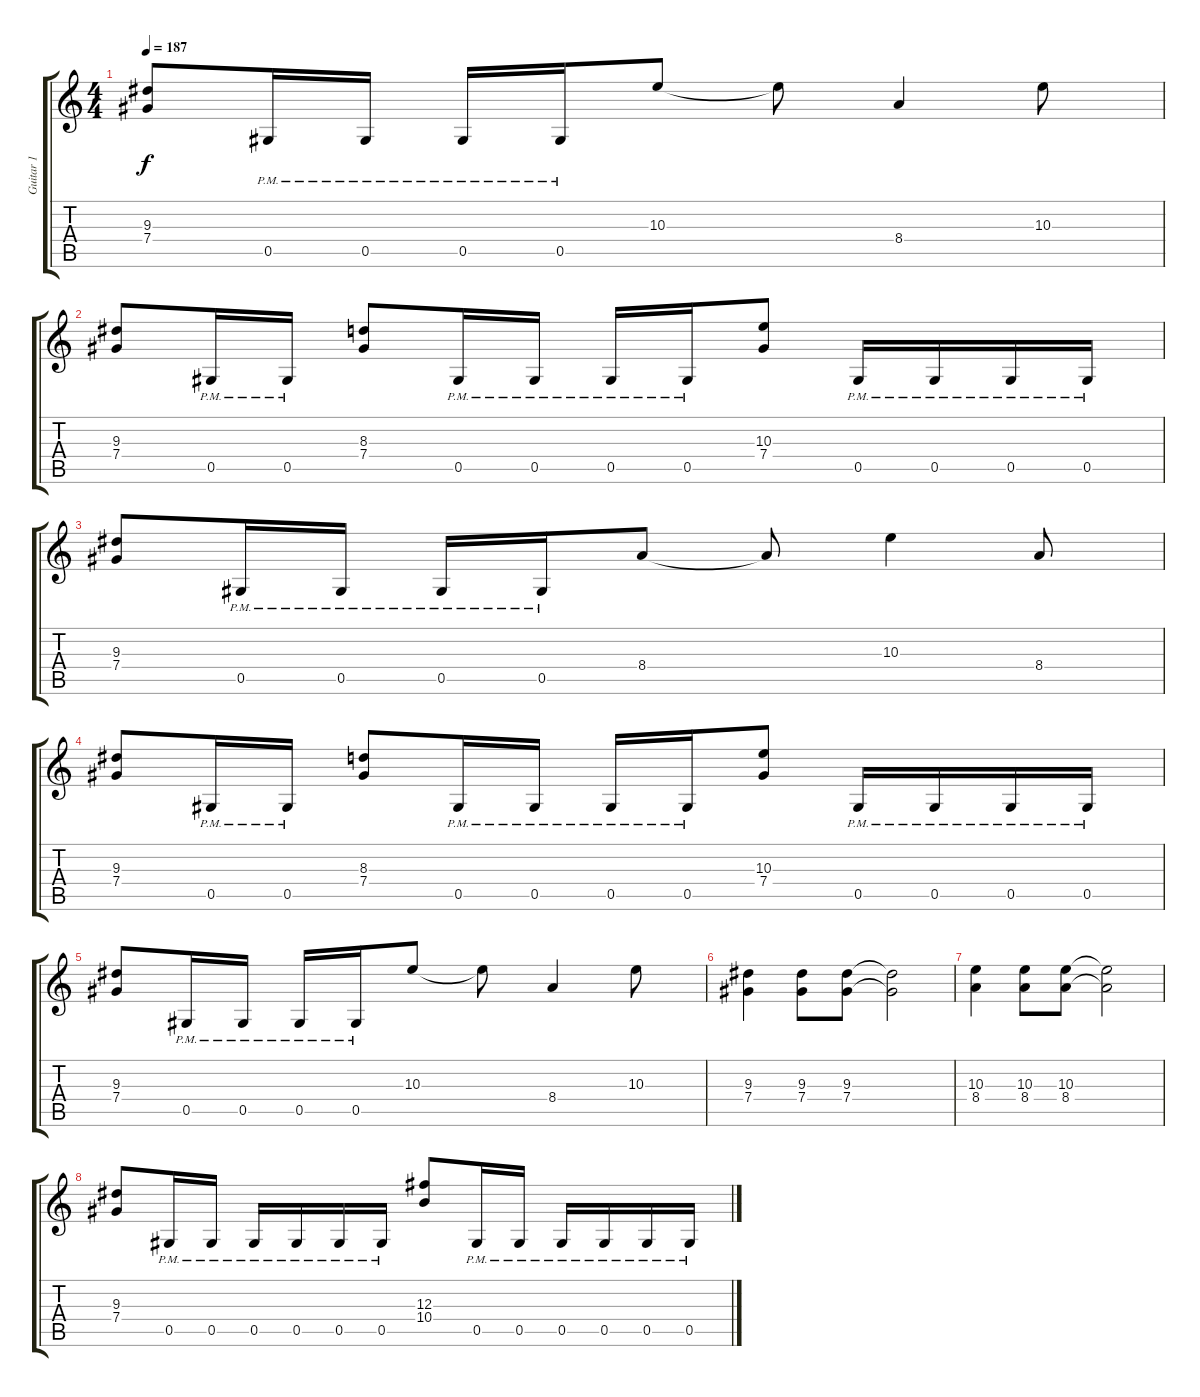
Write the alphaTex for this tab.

\track ("Guitar 1" "Guitar 1") {instrument distortionguitar}
\staff {score tabs}
\tuning (Eb4 Bb3 Gb3 Db3 Ab2 Eb2) {hide}
\ts (4 4)
\tempo 187
\clef g2
\ks c
(9.3 7.4).8{dy f} 0.5{pm}.16 0.5{pm}.16 0.5{pm}.16 0.5{pm}.16 10.3.8 10.3{t}.8 8.4.4 10.3.8 |
(9.3 7.4).8 0.5{pm}.16 0.5{pm}.16 (8.3 7.4).8 0.5{pm}.16 0.5{pm}.16 0.5{pm}.16 0.5{pm}.16 (10.3 7.4).8 0.5{pm}.16 0.5{pm}.16 0.5{pm}.16 0.5{pm}.16 |
(9.3 7.4).8 0.5{pm}.16 0.5{pm}.16 0.5{pm}.16 0.5{pm}.16 8.4.8 8.4{t}.8 10.3.4 8.4.8 |
(9.3 7.4).8 0.5{pm}.16 0.5{pm}.16 (8.3 7.4).8 0.5{pm}.16 0.5{pm}.16 0.5{pm}.16 0.5{pm}.16 (10.3 7.4).8 0.5{pm}.16 0.5{pm}.16 0.5{pm}.16 0.5{pm}.16 |
(9.3 7.4).8 0.5{pm}.16 0.5{pm}.16 0.5{pm}.16 0.5{pm}.16 10.3.8 10.3{t}.8 8.4.4 10.3.8 |
(9.3 7.4).4 (9.3 7.4).8 (9.3 7.4).8 (9.3{t} 7.4{t}).2 |
(10.3 8.4).4 (10.3 8.4).8 (10.3 8.4).8 (10.3{t} 8.4{t}).2 |
(9.3 7.4).8 0.5{pm}.16 0.5{pm}.16 0.5{pm}.16 0.5{pm}.16 0.5{pm}.16 0.5{pm}.16 (12.3 10.4).8 0.5{pm}.16 0.5{pm}.16 0.5{pm}.16 0.5{pm}.16 0.5{pm}.16 0.5{pm}.16
